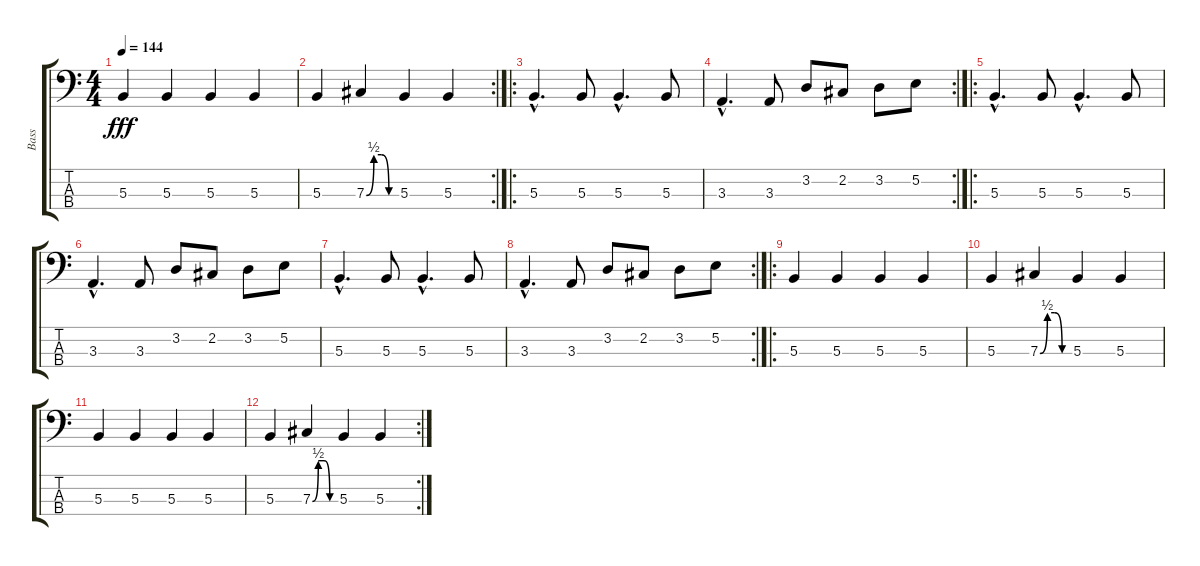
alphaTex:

\track ("Bass" "Bass") {instrument electricbassfinger}
\staff {score tabs}
\tuning (E2 B1 Gb1 Db1) {hide}
\ts (4 4)
\tempo 144
\clef f4
\ks c
5.3.4{dy fff} 5.3.4 5.3.4 5.3.4 |
\rc 2
5.3.4 7.3{be (custom 0 0 15 2 30 2 45 0 60 0)}.4 5.3.4 5.3.4 |
\ro
5.3{hac}.4{d} 5.3.8 5.3{hac}.4{d} 5.3.8 |
\rc 2
3.3{hac}.4{d} 3.3.8 3.2.8 2.2.8 3.2.8 5.2.8 |
\ro
5.3{hac}.4{d} 5.3.8 5.3{hac}.4{d} 5.3.8 |
3.3{hac}.4{d} 3.3.8 3.2.8 2.2.8 3.2.8 5.2.8 |
5.3{hac}.4{d} 5.3.8 5.3{hac}.4{d} 5.3.8 |
\rc 2
3.3{hac}.4{d} 3.3.8 3.2.8 2.2.8 3.2.8 5.2.8 |
\ro
5.3.4 5.3.4 5.3.4 5.3.4 |
5.3.4 7.3{be (custom 0 0 15 2 30 2 45 0 60 0)}.4 5.3.4 5.3.4 |
5.3.4 5.3.4 5.3.4 5.3.4 |
\rc 2
5.3.4 7.3{be (custom 0 0 15 2 30 2 45 0 60 0)}.4 5.3.4 5.3.4
